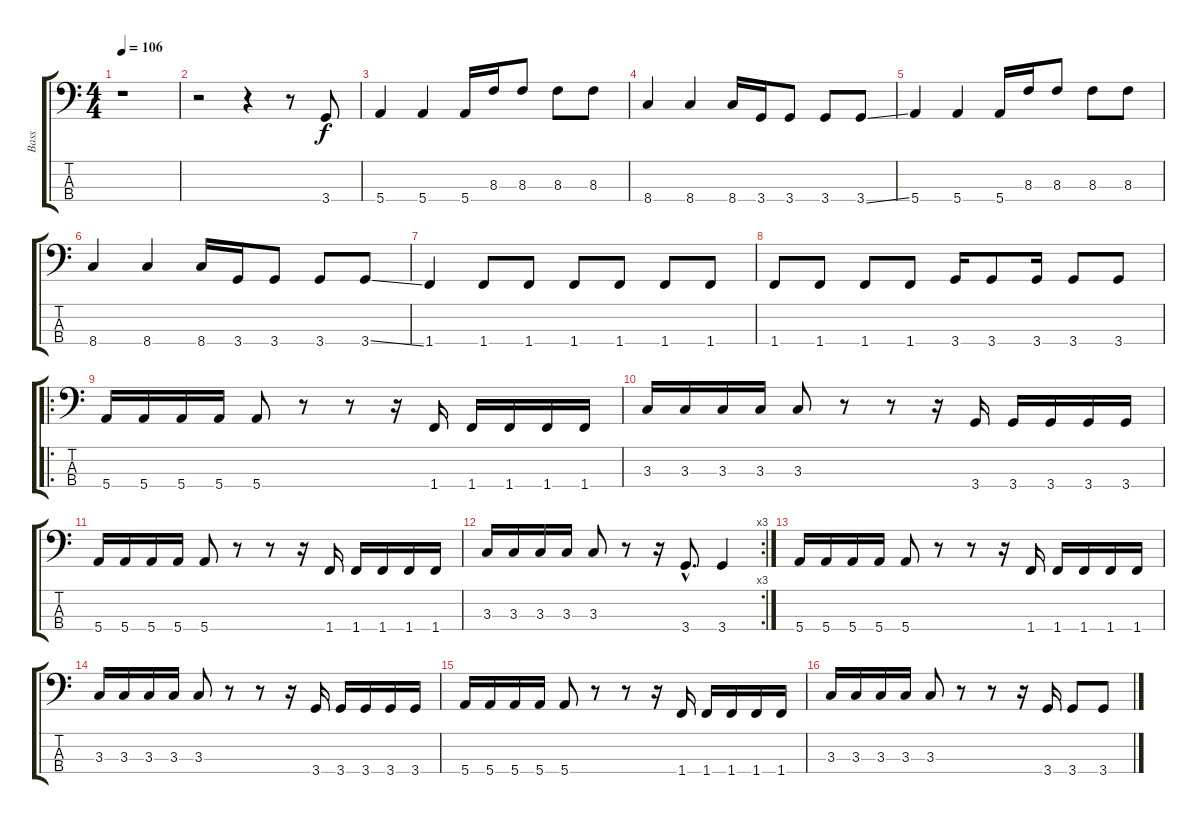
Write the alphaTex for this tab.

\track ("Bass" "Bass") {instrument electricbassfinger}
\staff {score tabs}
\tuning (G2 D2 A1 E1) {hide}
\ts (4 4)
\tempo 106
\clef f4
\ks c
r.1{dy f instrument electricbassfinger} |
r.2 r.4 r.8 3.4.8 |
5.4.4 5.4.4 5.4.16 8.3.16 8.3.8 8.3.8 8.3.8 |
8.4.4 8.4.4 8.4.16 3.4.16 3.4.8 3.4.8 3.4{ss}.8 |
5.4.4 5.4.4 5.4.16 8.3.16 8.3.8 8.3.8 8.3.8 |
8.4.4 8.4.4 8.4.16 3.4.16 3.4.8 3.4.8 3.4{ss}.8 |
1.4.4 1.4.8 1.4.8 1.4.8 1.4.8 1.4.8 1.4.8 |
1.4.8 1.4.8 1.4.8 1.4.8 3.4.16 3.4.8 3.4.16 3.4.8 3.4.8 |
\ro
5.4.16 5.4.16 5.4.16 5.4.16 5.4.8 r.8 r.8 r.16 1.4.16 1.4.16 1.4.16 1.4.16 1.4.16 |
3.3.16 3.3.16 3.3.16 3.3.16 3.3.8 r.8 r.8 r.16 3.4.16 3.4.16 3.4.16 3.4.16 3.4.16 |
5.4.16 5.4.16 5.4.16 5.4.16 5.4.8 r.8 r.8 r.16 1.4.16 1.4.16 1.4.16 1.4.16 1.4.16 |
\rc 3
3.3.16 3.3.16 3.3.16 3.3.16 3.3.8 r.8 r.16 3.4{hac}.8{d} 3.4.4 |
5.4.16 5.4.16 5.4.16 5.4.16 5.4.8 r.8 r.8 r.16 1.4.16 1.4.16 1.4.16 1.4.16 1.4.16 |
3.3.16 3.3.16 3.3.16 3.3.16 3.3.8 r.8 r.8 r.16 3.4.16 3.4.16 3.4.16 3.4.16 3.4.16 |
5.4.16 5.4.16 5.4.16 5.4.16 5.4.8 r.8 r.8 r.16 1.4.16 1.4.16 1.4.16 1.4.16 1.4.16 |
3.3.16 3.3.16 3.3.16 3.3.16 3.3.8 r.8 r.8 r.16 3.4.16 3.4.8 3.4.8
